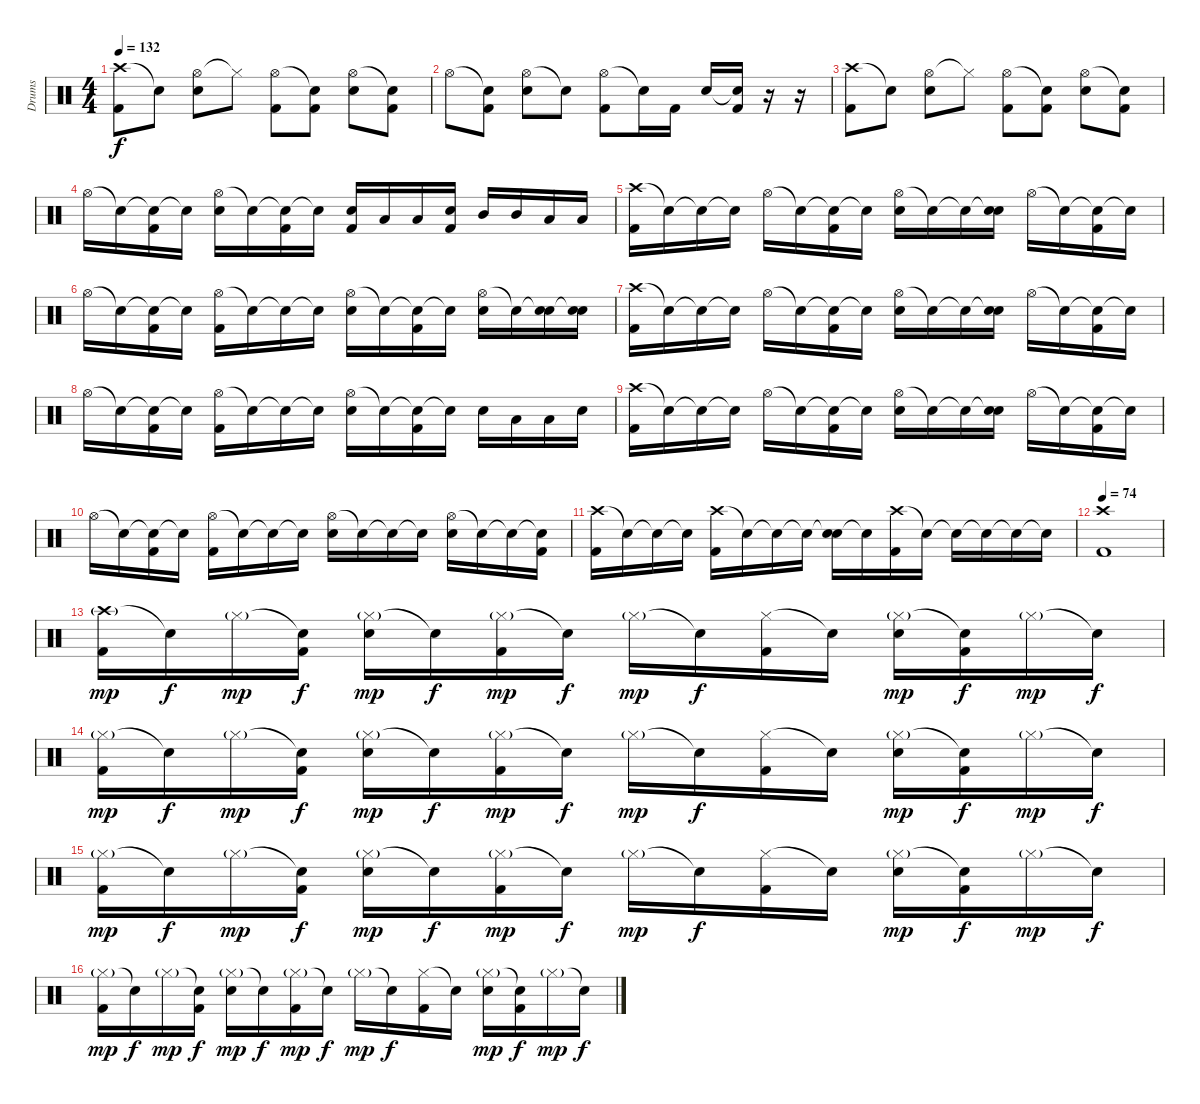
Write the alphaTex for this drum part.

\track ("Drums" "Drums") {instrument percussion}
\staff {score}
\articulation defaults
\ts (4 4)
\tempo 132
\clef neutral
\ks c
("Crash high (hit)" "Kick (hit) 2").8{dy f} "Snare (hit)"{t}.8 ("Hi-Hat (open)" "Electric Snare (hit)").8 "Hi-Hat (closed)"{t}.8 ("Hi-Hat (open)" "Kick (hit) 2").8 ("Snare (hit)"{t} "Kick (hit) 2").8 ("Hi-Hat (open)" "Electric Snare (hit)").8 ("Snare (hit)"{t} "Kick (hit) 2").8 |
"Hi-Hat (open)".8 ("Snare (hit)"{t} "Kick (hit) 2").8 ("Hi-Hat (open)" "Electric Snare (hit)").8 "Snare (hit)"{t}.8 ("Hi-Hat (open)" "Kick (hit) 2").8 "Snare (hit)"{t}.16 "Kick (hit) 2".16 "Electric Snare (hit)".16 ("Snare (hit)"{t} "Kick (hit) 2").16 r.16 r.16 |
("Crash high (hit)" "Kick (hit) 2").8 "Snare (hit)"{t}.8 ("Hi-Hat (open)" "Electric Snare (hit)").8 "Hi-Hat (closed)"{t}.8 ("Hi-Hat (open)" "Kick (hit) 2").8 ("Snare (hit)"{t} "Kick (hit) 2").8 ("Hi-Hat (open)" "Electric Snare (hit)").8 ("Snare (hit)"{t} "Kick (hit) 2").8 |
"Hi-Hat (open)".16 "Snare (hit)"{t}.16 ("Snare (hit)"{t} "Kick (hit) 2").16 "Snare (hit)"{t}.16 ("Hi-Hat (open)" "Electric Snare (hit)").16 "Snare (hit)"{t}.16 ("Snare (hit)"{t} "Kick (hit) 2").16 "Snare (hit)"{t}.16 ("Electric Snare (hit)" "Kick (hit) 2").16 "Low Tom (hit)".16 "Low Tom (hit)".16 ("Electric Snare (hit)" "Kick (hit) 2").16 "Mid Tom (hit)".16 "Mid Tom (hit)".16 "Low Floor Tom (hit)".16 "Low Floor Tom (hit)".16 |
("Crash high (hit)" "Kick (hit) 2").16 "Snare (hit)"{t}.16 "Snare (hit)"{t}.16 "Snare (hit)"{t}.16 "Hi-Hat (open)".16 "Snare (hit)"{t}.16 ("Snare (hit)"{t} "Kick (hit) 2").16 "Snare (hit)"{t}.16 ("Hi-Hat (open)" "Electric Snare (hit)").16 "Snare (hit)"{t}.16 "Snare (hit)"{t}.16 ("Snare (hit)"{t} "Electric Snare (hit)").16 "Hi-Hat (open)".16 "Snare (hit)"{t}.16 ("Snare (hit)"{t} "Kick (hit) 2").16 "Snare (hit)"{t}.16 |
"Hi-Hat (open)".16 "Snare (hit)"{t}.16 ("Snare (hit)"{t} "Kick (hit) 2").16 "Snare (hit)"{t}.16 ("Hi-Hat (open)" "Kick (hit) 2").16 "Snare (hit)"{t}.16 "Snare (hit)"{t}.16 "Snare (hit)"{t}.16 ("Hi-Hat (open)" "Electric Snare (hit)").16 "Snare (hit)"{t}.16 ("Snare (hit)"{t} "Kick (hit) 2").16 "Snare (hit)"{t}.16 ("Hi-Hat (open)" "Electric Snare (hit)").16 "Snare (hit)"{t}.16 ("Snare (hit)"{t} "Electric Snare (hit)").16 ("Snare (hit)"{t} "Electric Snare (hit)").16 |
("Crash high (hit)" "Kick (hit) 2").16 "Snare (hit)"{t}.16 "Snare (hit)"{t}.16 "Snare (hit)"{t}.16 "Hi-Hat (open)".16 "Snare (hit)"{t}.16 ("Snare (hit)"{t} "Kick (hit) 2").16 "Snare (hit)"{t}.16 ("Hi-Hat (open)" "Electric Snare (hit)").16 "Snare (hit)"{t}.16 "Snare (hit)"{t}.16 ("Snare (hit)"{t} "Electric Snare (hit)").16 "Hi-Hat (open)".16 "Snare (hit)"{t}.16 ("Snare (hit)"{t} "Kick (hit) 2").16 "Snare (hit)"{t}.16 |
"Hi-Hat (open)".16 "Snare (hit)"{t}.16 ("Snare (hit)"{t} "Kick (hit) 2").16 "Snare (hit)"{t}.16 ("Hi-Hat (open)" "Kick (hit) 2").16 "Snare (hit)"{t}.16 "Snare (hit)"{t}.16 "Snare (hit)"{t}.16 ("Hi-Hat (open)" "Electric Snare (hit)").16 "Snare (hit)"{t}.16 ("Snare (hit)"{t} "Kick (hit) 2").16 "Snare (hit)"{t}.16 "Electric Snare (hit)".16 "Low Tom (hit)".16 "Low Tom (hit)".16 "Electric Snare (hit)".16 |
("Crash high (hit)" "Kick (hit) 2").16 "Snare (hit)"{t}.16 "Snare (hit)"{t}.16 "Snare (hit)"{t}.16 "Hi-Hat (open)".16 "Snare (hit)"{t}.16 ("Snare (hit)"{t} "Kick (hit) 2").16 "Snare (hit)"{t}.16 ("Hi-Hat (open)" "Electric Snare (hit)").16 "Snare (hit)"{t}.16 "Snare (hit)"{t}.16 ("Snare (hit)"{t} "Electric Snare (hit)").16 "Hi-Hat (open)".16 "Snare (hit)"{t}.16 ("Snare (hit)"{t} "Kick (hit) 2").16 "Snare (hit)"{t}.16 |
"Hi-Hat (open)".16 "Snare (hit)"{t}.16 ("Snare (hit)"{t} "Kick (hit) 2").16 "Snare (hit)"{t}.16 ("Hi-Hat (open)" "Kick (hit) 2").16 "Snare (hit)"{t}.16 "Snare (hit)"{t}.16 "Snare (hit)"{t}.16 ("Hi-Hat (open)" "Electric Snare (hit)").16 "Snare (hit)"{t}.16 "Snare (hit)"{t}.16 "Snare (hit)"{t}.16 ("Hi-Hat (open)" "Electric Snare (hit)").16 "Snare (hit)"{t}.16 "Snare (hit)"{t}.16 ("Snare (hit)"{t} "Kick (hit) 2").16 |
("Crash high (hit)" "Kick (hit) 2").16 "Snare (hit)"{t}.16 "Snare (hit)"{t}.16 "Snare (hit)"{t}.16 ("Crash high (hit)" "Kick (hit) 2").16 "Snare (hit)"{t}.16 "Snare (hit)"{t}.16 "Snare (hit)"{t}.16 ("Snare (hit)"{t} "Electric Snare (hit)").16 "Snare (hit)"{t}.16 ("Crash high (hit)" "Kick (hit) 2").16 "Snare (hit)"{t}.16 "Snare (hit)"{t}.16 "Snare (hit)"{t}.16 "Snare (hit)"{t}.16 "Snare (hit)"{t}.16 |
\tempo 74
("Crash high (hit)" "Kick (hit) 2").1 |
("Crash high (hit)"{g} "Kick (hit) 2").16{dy mp} "Snare (hit)"{t}.16{dy f} "Hi-Hat (closed)"{g}.16{dy mp} ("Snare (hit)"{t} "Kick (hit) 2").16{dy f} ("Hi-Hat (closed)"{g} "Electric Snare (hit)").16{dy mp} "Snare (hit)"{t}.16{dy f} ("Hi-Hat (closed)"{g} "Kick (hit) 2").16{dy mp} "Snare (hit)"{t}.16{dy f} "Hi-Hat (closed)"{g}.16{dy mp} "Snare (hit)"{t}.16{dy f} ("Hi-Hat (closed)" "Kick (hit) 2").16 "Snare (hit)"{t}.16 ("Hi-Hat (closed)"{g} "Electric Snare (hit)").16{dy mp} ("Snare (hit)"{t} "Kick (hit) 2").16{dy f} "Hi-Hat (closed)"{g}.16{dy mp} "Snare (hit)"{t}.16{dy f} |
("Hi-Hat (closed)"{g} "Kick (hit) 2").16{dy mp} "Snare (hit)"{t}.16{dy f} "Hi-Hat (closed)"{g}.16{dy mp} ("Snare (hit)"{t} "Kick (hit) 2").16{dy f} ("Hi-Hat (closed)"{g} "Electric Snare (hit)").16{dy mp} "Snare (hit)"{t}.16{dy f} ("Hi-Hat (closed)"{g} "Kick (hit) 2").16{dy mp} "Snare (hit)"{t}.16{dy f} "Hi-Hat (closed)"{g}.16{dy mp} "Snare (hit)"{t}.16{dy f} ("Hi-Hat (closed)" "Kick (hit) 2").16 "Snare (hit)"{t}.16 ("Hi-Hat (closed)"{g} "Electric Snare (hit)").16{dy mp} ("Snare (hit)"{t} "Kick (hit) 2").16{dy f} "Hi-Hat (closed)"{g}.16{dy mp} "Snare (hit)"{t}.16{dy f} |
("Hi-Hat (closed)"{g} "Kick (hit) 2").16{dy mp} "Snare (hit)"{t}.16{dy f} "Hi-Hat (closed)"{g}.16{dy mp} ("Snare (hit)"{t} "Kick (hit) 2").16{dy f} ("Hi-Hat (closed)"{g} "Electric Snare (hit)").16{dy mp} "Snare (hit)"{t}.16{dy f} ("Hi-Hat (closed)"{g} "Kick (hit) 2").16{dy mp} "Snare (hit)"{t}.16{dy f} "Hi-Hat (closed)"{g}.16{dy mp} "Snare (hit)"{t}.16{dy f} ("Hi-Hat (closed)" "Kick (hit) 2").16 "Snare (hit)"{t}.16 ("Hi-Hat (closed)"{g} "Electric Snare (hit)").16{dy mp} ("Snare (hit)"{t} "Kick (hit) 2").16{dy f} "Hi-Hat (closed)"{g}.16{dy mp} "Snare (hit)"{t}.16{dy f} |
("Hi-Hat (closed)"{g} "Kick (hit) 2").16{dy mp} "Snare (hit)"{t}.16{dy f} "Hi-Hat (closed)"{g}.16{dy mp} ("Snare (hit)"{t} "Kick (hit) 2").16{dy f} ("Hi-Hat (closed)"{g} "Electric Snare (hit)").16{dy mp} "Snare (hit)"{t}.16{dy f} ("Hi-Hat (closed)"{g} "Kick (hit) 2").16{dy mp} "Snare (hit)"{t}.16{dy f} "Hi-Hat (closed)"{g}.16{dy mp} "Snare (hit)"{t}.16{dy f} ("Hi-Hat (closed)" "Kick (hit) 2").16 "Snare (hit)"{t}.16 ("Hi-Hat (closed)"{g} "Electric Snare (hit)").16{dy mp} ("Snare (hit)"{t} "Kick (hit) 2").16{dy f} "Hi-Hat (closed)"{g}.16{dy mp} "Snare (hit)"{t}.16{dy f}
